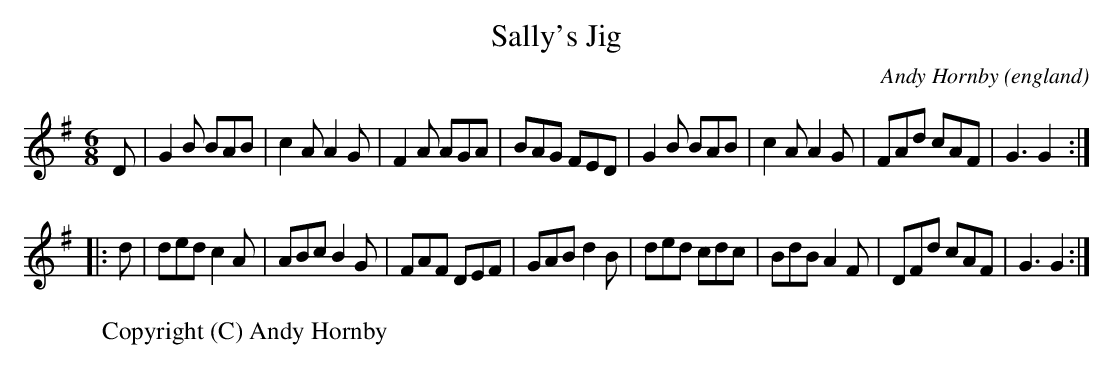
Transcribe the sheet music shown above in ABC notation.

X:1
T:Sally's Jig
O:england
M:6/8
C:Andy Hornby
K:G
D|\
G2B BAB|c2A A2G|F2A AGA|BAG FED|\
G2B BAB|c2A A2G|FAd cAF|G3 G2 :|
|: d|\
ded c2A|ABc B2G|FAF DEF|GAB d2B|\
ded cdc|BdB A2F|DFd cAF|G3 G2 :|
W:Copyright (C) Andy Hornby
